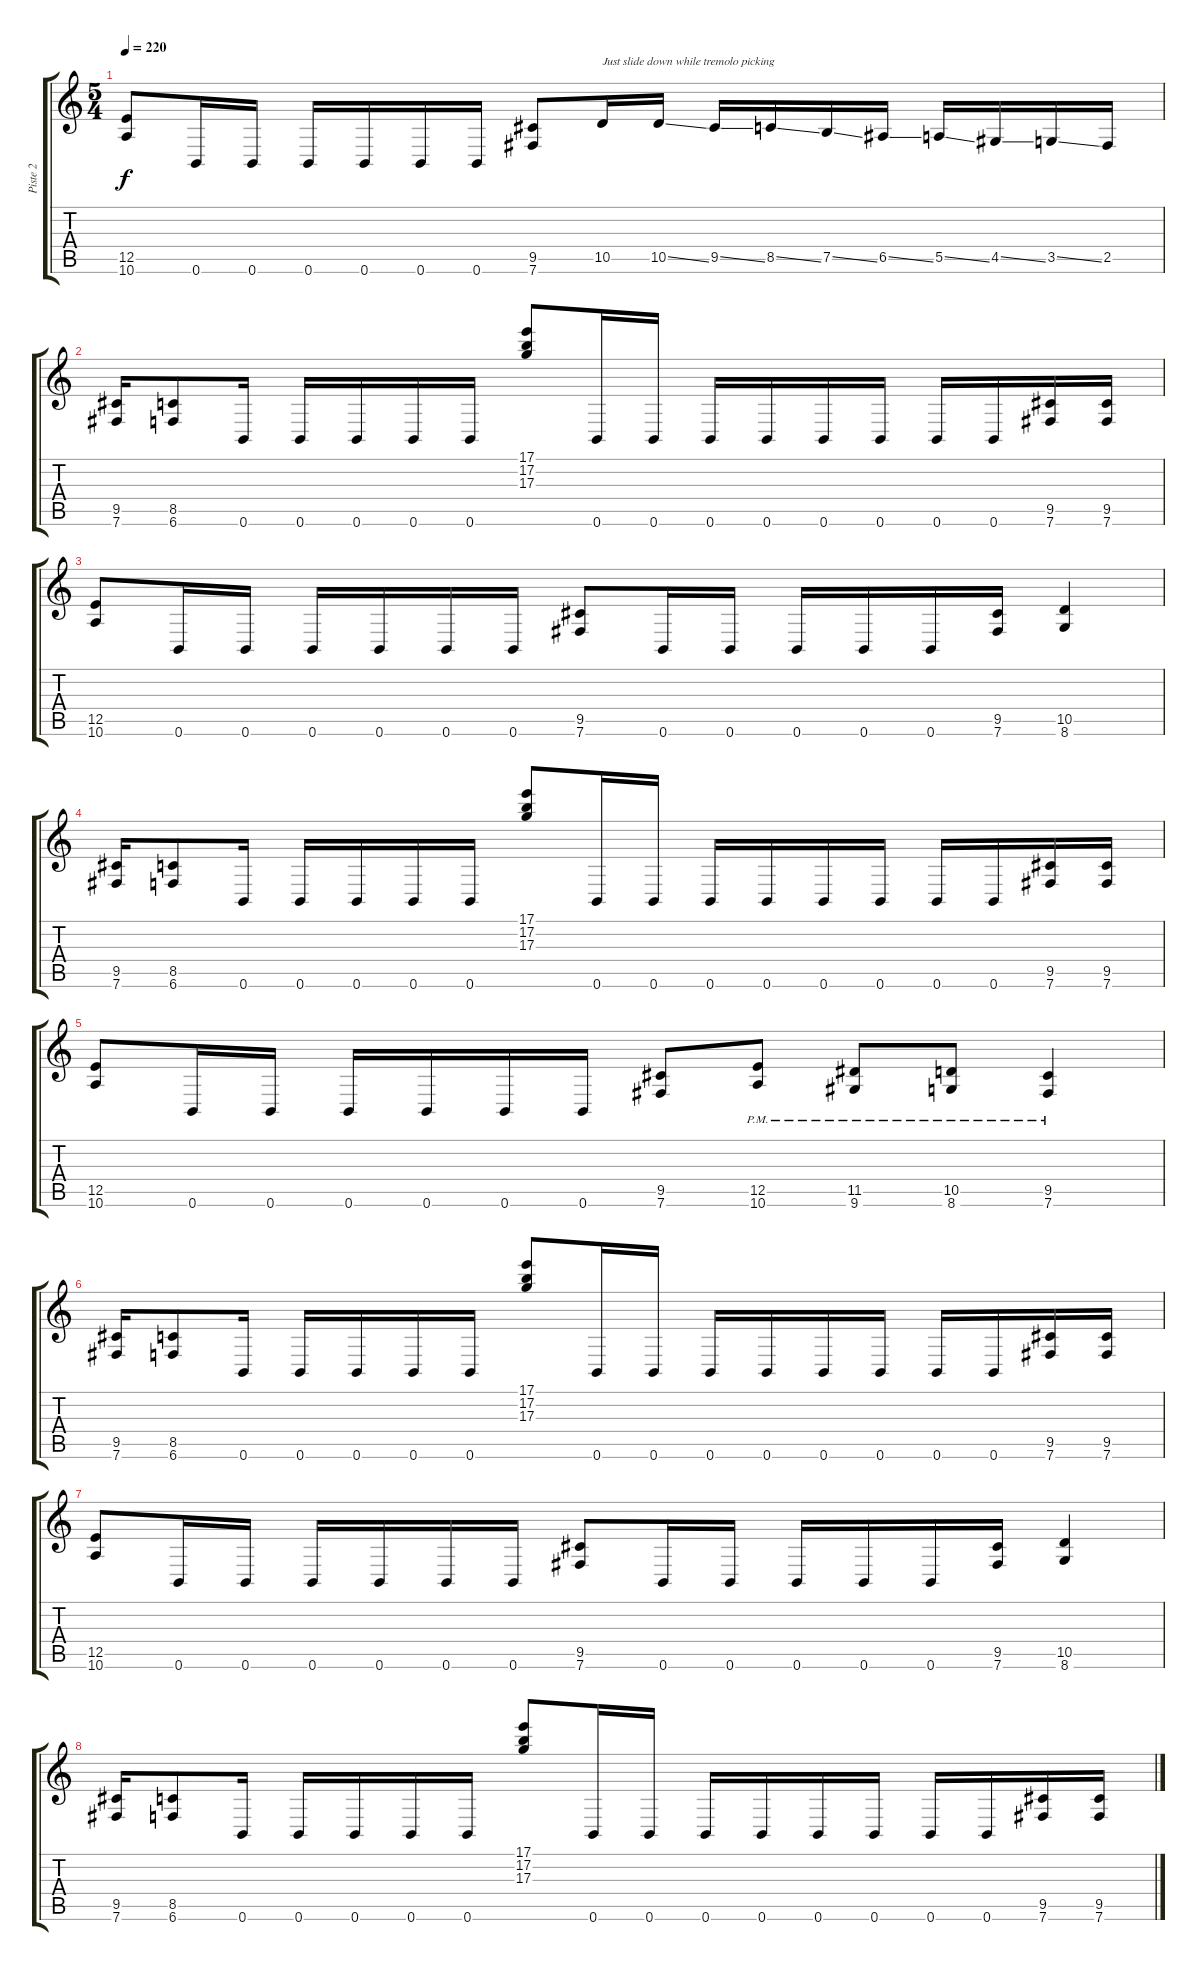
\track ("Piste 2" "Piste 2") {instrument overdrivenguitar}
\staff {score tabs}
\tuning (B3 Gb3 D3 A2 E2 B1) {hide}
\ts (5 4)
\tempo 220
\clef g2
\ks c
(12.5 10.6).8{dy f} 0.6.16 0.6.16 0.6.16 0.6.16 0.6.16 0.6.16 (9.5 7.6).8 10.5.16{txt "Just slide down while tremolo picking"} 10.5{ss}.16 9.5{ss}.16 8.5{ss}.16 7.5{ss}.16 6.5{ss}.16 5.5{ss}.16 4.5{ss}.16 3.5{ss}.16 2.5.16 |
(9.5 7.6).16 (8.5 6.6).8 0.6.16 0.6.16 0.6.16 0.6.16 0.6.16 (17.1 17.2 17.3).8 0.6.16 0.6.16 0.6.16 0.6.16 0.6.16 0.6.16 0.6.16 0.6.16 (9.5 7.6).16 (9.5 7.6).16 |
(12.5 10.6).8 0.6.16 0.6.16 0.6.16 0.6.16 0.6.16 0.6.16 (9.5 7.6).8 0.6.16 0.6.16 0.6.16 0.6.16 0.6.16 (9.5 7.6).16 (10.5 8.6).4 |
(9.5 7.6).16 (8.5 6.6).8 0.6.16 0.6.16 0.6.16 0.6.16 0.6.16 (17.1 17.2 17.3).8 0.6.16 0.6.16 0.6.16 0.6.16 0.6.16 0.6.16 0.6.16 0.6.16 (9.5 7.6).16 (9.5 7.6).16 |
(12.5 10.6).8 0.6.16 0.6.16 0.6.16 0.6.16 0.6.16 0.6.16 (9.5 7.6).8 (12.5{pm} 10.6{pm}).8 (11.5{pm} 9.6{pm}).8 (10.5{pm} 8.6{pm}).8 (9.5{pm} 7.6{pm}).4 |
(9.5 7.6).16 (8.5 6.6).8 0.6.16 0.6.16 0.6.16 0.6.16 0.6.16 (17.1 17.2 17.3).8 0.6.16 0.6.16 0.6.16 0.6.16 0.6.16 0.6.16 0.6.16 0.6.16 (9.5 7.6).16 (9.5 7.6).16 |
(12.5 10.6).8 0.6.16 0.6.16 0.6.16 0.6.16 0.6.16 0.6.16 (9.5 7.6).8 0.6.16 0.6.16 0.6.16 0.6.16 0.6.16 (9.5 7.6).16 (10.5 8.6).4 |
(9.5 7.6).16 (8.5 6.6).8 0.6.16 0.6.16 0.6.16 0.6.16 0.6.16 (17.1 17.2 17.3).8 0.6.16 0.6.16 0.6.16 0.6.16 0.6.16 0.6.16 0.6.16 0.6.16 (9.5 7.6).16 (9.5 7.6).16
